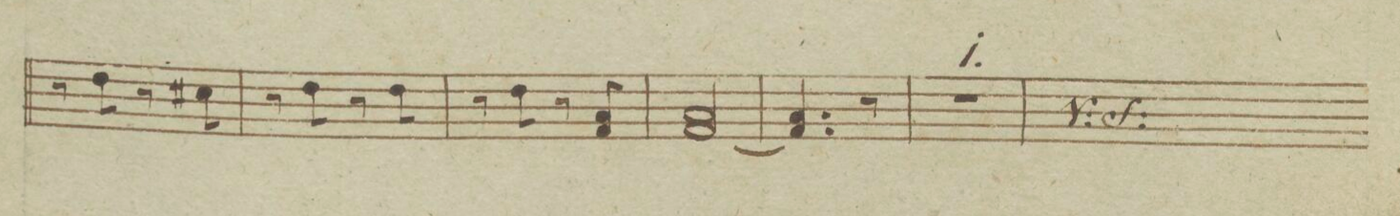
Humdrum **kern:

**kern	**dynam
*I"Violino Primo	*
*clefG2	*
*k[f#]	*
*met(c)	*
*M2/4	*
8r	.
8dd\	.
8r	.
8cc#X\	.
=127	=127
8r	.
8dd\	.
8r	.
8dd\	.
=128	=128
8r	.
8dd\	.
8r	.
8a 8f#/	.
=129	=129
2a [2f#/	.
=130	=130
4.a 4.f#/]	.
8r	.
=131	=131
2r	.
=132	=132
*-	*-
